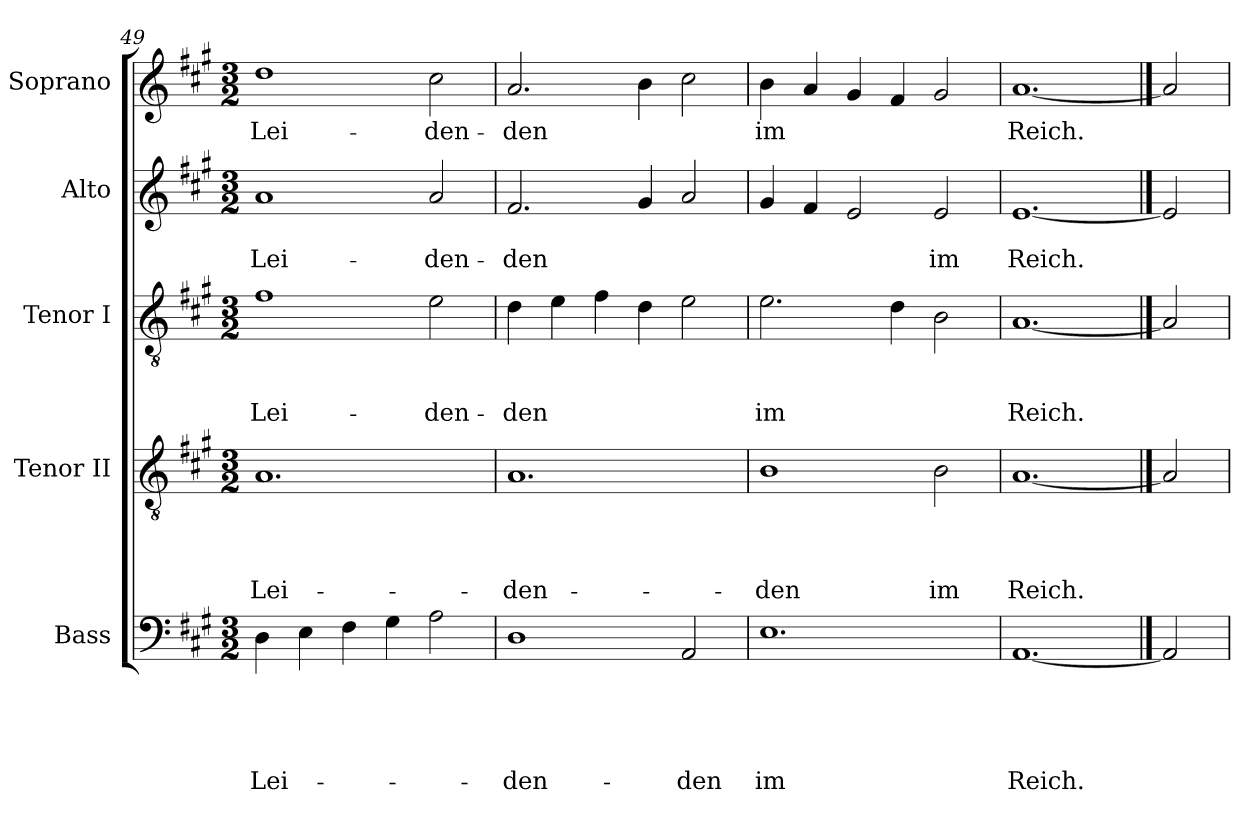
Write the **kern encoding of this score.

**kern	**text	**text	**text	**text	**text	**kern	**text	**text	**text	**text	**kern	**text	**text	**text	**kern	**text	**text	**kern	**text
*part5	*part5	*part5	*part5	*part5	*part5	*part4	*part4	*part4	*part4	*part4	*part3	*part3	*part3	*part3	*part2	*part2	*part2	*part1	*part1
*staff5	*staff5	*staff5	*staff5	*staff5	*staff5	*staff4	*staff4	*staff4	*staff4	*staff4	*staff3	*staff3	*staff3	*staff3	*staff2	*staff2	*staff2	*staff1	*staff1
*I"Bass	*	*	*	*	*	*I"Tenor II	*	*	*	*	*I"Tenor I	*	*	*	*I"Alto	*	*	*I"Soprano	*
*clefF4	*	*	*	*	*	*clefGv2	*	*	*	*	*clefGv2	*	*	*	*clefG2	*	*	*clefG2	*
*k[f#c#g#]	*	*	*	*	*	*k[f#c#g#]	*	*	*	*	*k[f#c#g#]	*	*	*	*k[f#c#g#]	*	*	*k[f#c#g#]	*
*A:	*	*	*	*	*	*A:	*	*	*	*	*A:	*	*	*	*A:	*	*	*A:	*
*M3/2	*	*	*	*	*	*M3/2	*	*	*	*	*M3/2	*	*	*	*M3/2	*	*	*M3/2	*
=49	=49	=49	=49	=49	=49	=49	=49	=49	=49	=49	=49	=49	=49	=49	=49	=49	=49	=49	=49
!	!	!	!	!	!LO:LY:b	!	!	!	!	!LO:LY:b	!	!	!	!LO:LY:b	!	!	!LO:LY:b	!	!LO:LY:b
4D\	.	.	.	.	Lei-	1.A	.	.	.	Lei-	1f#	.	.	Lei-	1a	.	Lei-	1dd	Lei-
4E\	.	.	.	.	.	.	.	.	.	.	.	.	.	.	.	.	.	.	.
4F#\	.	.	.	.	.	.	.	.	.	.	.	.	.	.	.	.	.	.	.
4G#\	.	.	.	.	.	.	.	.	.	.	.	.	.	.	.	.	.	.	.
!	!	!	!	!	!	!	!	!	!	!	!	!	!	!LO:LY:b	!	!	!LO:LY:b	!	!LO:LY:b
2A\	.	.	.	.	.	.	.	.	.	.	2e\	.	.	-den-	2a/	.	-den-	2cc#\	-den-
=50	=50	=50	=50	=50	=50	=50	=50	=50	=50	=50	=50	=50	=50	=50	=50	=50	=50	=50	=50
!	!	!	!	!	!LO:LY:b	!	!	!	!	!LO:LY:b	!	!	!	!LO:LY:b	!	!	!LO:LY:b	!	!LO:LY:b
1D	.	.	.	.	-den-	1.A	.	.	.	-den-	4d\	.	.	-den	2.f#/	.	-den	2.a/	-den
.	.	.	.	.	.	.	.	.	.	.	4e\	.	.	.	.	.	.	.	.
.	.	.	.	.	.	.	.	.	.	.	4f#\	.	.	.	.	.	.	.	.
.	.	.	.	.	.	.	.	.	.	.	4d\	.	.	.	4g#/	.	.	4b\	.
!	!	!	!	!	!LO:LY:b	!	!	!	!	!	!	!	!	!	!	!	!	!	!
2AA/	.	.	.	.	-den	.	.	.	.	.	2e\	.	.	.	2a/	.	.	2cc#\	.
=51	=51	=51	=51	=51	=51	=51	=51	=51	=51	=51	=51	=51	=51	=51	=51	=51	=51	=51	=51
!	!	!	!	!	!LO:LY:b	!	!	!	!	!LO:LY:b	!	!	!	!LO:LY:b	!	!	!	!	!LO:LY:b
1.E	.	.	.	.	im	1B	.	.	.	-den	2.e\	.	.	im	4g#/	.	.	4b\	im
.	.	.	.	.	.	.	.	.	.	.	.	.	.	.	4f#/	.	.	4a/	.
.	.	.	.	.	.	.	.	.	.	.	.	.	.	.	2e/	.	.	4g#/	.
.	.	.	.	.	.	.	.	.	.	.	4d\	.	.	.	.	.	.	4f#/	.
!	!	!	!	!	!	!	!	!	!	!LO:LY:b	!	!	!	!	!	!	!LO:LY:b	!	!
.	.	.	.	.	.	2B\	.	.	.	im	2B\	.	.	.	2e/	.	im	2g#/	.
=52	=52	=52	=52	=52	=52	=52	=52	=52	=52	=52	=52	=52	=52	=52	=52	=52	=52	=52	=52
!	!	!	!	!	!LO:LY:b	!	!	!	!	!LO:LY:b	!	!	!	!LO:LY:b	!	!	!LO:LY:b	!	!LO:LY:b
[1.AA	.	.	.	.	Reich.	[1.A	.	.	.	Reich.	[1.A	.	.	Reich.	[1.e	.	Reich.	[1.a	Reich.
==53	==53	==53	==53	==53	==53	==53	==53	==53	==53	==53	==53	==53	==53	==53	==53	==53	==53	==53	==53
2AA]	.	.	.	.	.	2A]	.	.	.	.	2A]	.	.	.	2e]	.	.	2a]	.
=	=	=	=	=	=	=	=	=	=	=	=	=	=	=	=	=	=	=	=
*-	*-	*-	*-	*-	*-	*-	*-	*-	*-	*-	*-	*-	*-	*-	*-	*-	*-	*-	*-
